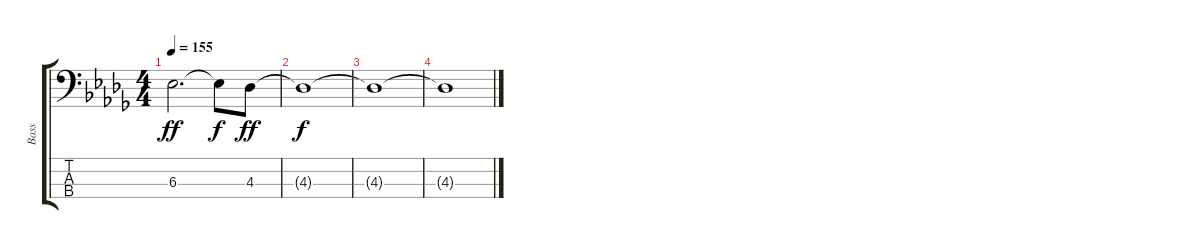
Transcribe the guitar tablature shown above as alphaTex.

\track ("Bass" "Bass") {instrument electricbasspick}
\staff {score tabs}
\tuning (G2 D2 A1 E1) {hide}
\ts (4 4)
\tempo 155
\clef f4
\ks db
6.3.2{d dy ff} 6.3{t}.8{dy f} 4.3.8{dy ff} |
4.3{t}.1{dy f} |
4.3{t}.1 |
4.3{t}.1
